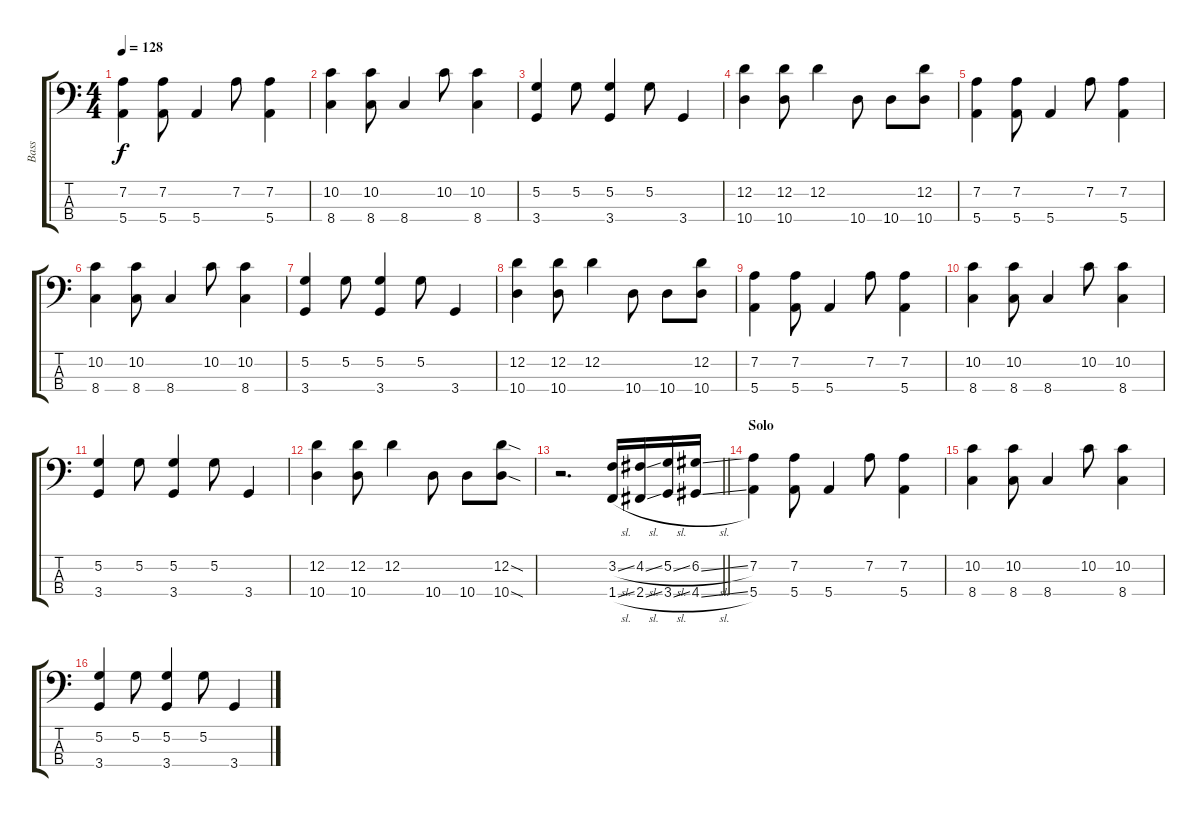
\track ("Bass" "Bass") {instrument electricbassfinger}
\staff {score tabs}
\tuning (G2 D2 A1 E1) {hide}
\ts (4 4)
\tempo 128
\clef f4
\ks c
(7.2 5.4).4{dy f} (7.2 5.4).8 5.4.4 7.2.8 (7.2 5.4).4 |
(10.2 8.4).4 (10.2 8.4).8 8.4.4 10.2.8 (10.2 8.4).4 |
(5.2 3.4).4 5.2.8 (5.2 3.4).4 5.2.8 3.4.4 |
(12.2 10.4).4 (12.2 10.4).8 12.2.4 10.4.8 10.4.8 (12.2 10.4).8 |
(7.2 5.4).4 (7.2 5.4).8 5.4.4 7.2.8 (7.2 5.4).4 |
(10.2 8.4).4 (10.2 8.4).8 8.4.4 10.2.8 (10.2 8.4).4 |
(5.2 3.4).4 5.2.8 (5.2 3.4).4 5.2.8 3.4.4 |
(12.2 10.4).4 (12.2 10.4).8 12.2.4 10.4.8 10.4.8 (12.2 10.4).8 |
(7.2 5.4).4 (7.2 5.4).8 5.4.4 7.2.8 (7.2 5.4).4 |
(10.2 8.4).4 (10.2 8.4).8 8.4.4 10.2.8 (10.2 8.4).4 |
(5.2 3.4).4 5.2.8 (5.2 3.4).4 5.2.8 3.4.4 |
(12.2 10.4).4 (12.2 10.4).8 12.2.4 10.4.8 10.4.8 (12.2{sod} 10.4{sod}).8 |
\barLineRight lightlight
r.2{d} (3.2{sl} 1.4{sl}).16 (4.2{sl} 2.4{sl}).16 (5.2{sl} 3.4{sl}).16 (6.2{sl} 4.4{sl}).16 |
\section ("" "Solo")
(7.2 5.4).4 (7.2 5.4).8 5.4.4 7.2.8 (7.2 5.4).4 |
(10.2 8.4).4 (10.2 8.4).8 8.4.4 10.2.8 (10.2 8.4).4 |
(5.2 3.4).4 5.2.8 (5.2 3.4).4 5.2.8 3.4.4
